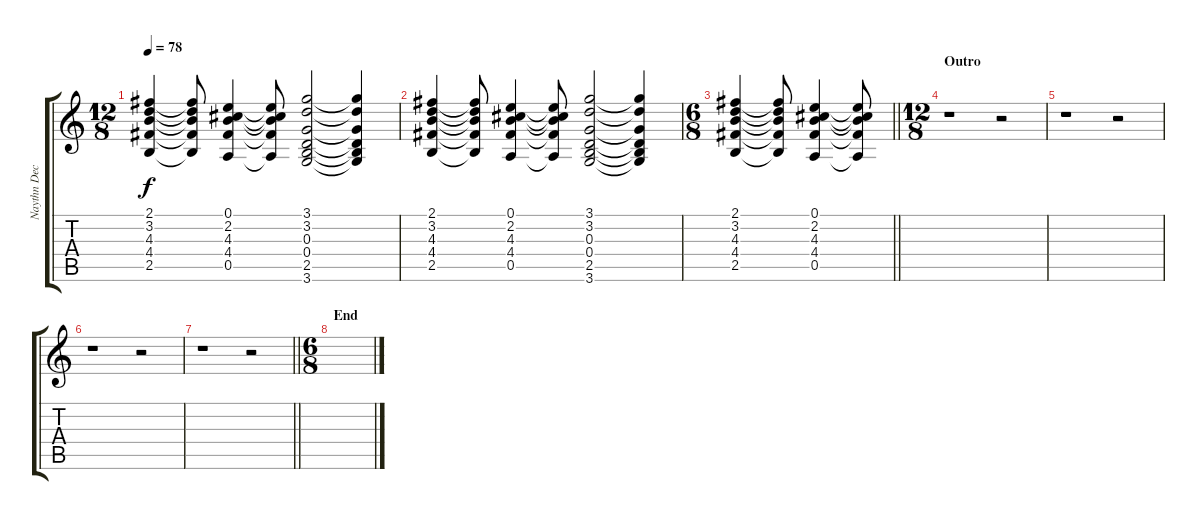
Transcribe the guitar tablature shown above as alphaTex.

\track ("Naythn December (Dist. Guitar)" "Naythn Dec") {instrument overdrivenguitar}
\staff {score tabs}
\tuning (E4 B3 G3 D3 A2 E2) {hide}
\ts (12 8)
\tempo 78
\clef g2
\ks c
(2.1 3.2 4.3 4.4 2.5).4{dy f} (2.1{t} 3.2{t} 4.3{t} 4.4{t} 2.5{t}).8 (0.1 2.2 4.3 4.4 0.5).4 (0.1{t} 2.2{t} 4.3{t} 4.4{t} 0.5{t}).8 (3.1 3.2 0.3 0.4 2.5 3.6).2 (3.1{t} 3.2{t} 0.3{t} 0.4{t} 2.5{t} 3.6{t}).4 |
(2.1 3.2 4.3 4.4 2.5).4 (2.1{t} 3.2{t} 4.3{t} 4.4{t} 2.5{t}).8 (0.1 2.2 4.3 4.4 0.5).4 (0.1{t} 2.2{t} 4.3{t} 4.4{t} 0.5{t}).8 (3.1 3.2 0.3 0.4 2.5 3.6).2 (3.1{t} 3.2{t} 0.3{t} 0.4{t} 2.5{t} 3.6{t}).4 |
\ts (6 8)
\barLineRight lightlight
(2.1 3.2 4.3 4.4 2.5).4 (2.1{t} 3.2{t} 4.3{t} 4.4{t} 2.5{t}).8 (0.1 2.2 4.3 4.4 0.5).4 (0.1{t} 2.2{t} 4.3{t} 4.4{t} 0.5{t}).8 |
\ts (12 8)
\section ("" "Outro")
r.1 r.2 |
r.1 r.2 |
r.1 r.2 |
\barLineRight lightlight
r.1 r.2 |
\ts (6 8)
\section ("" "End")
